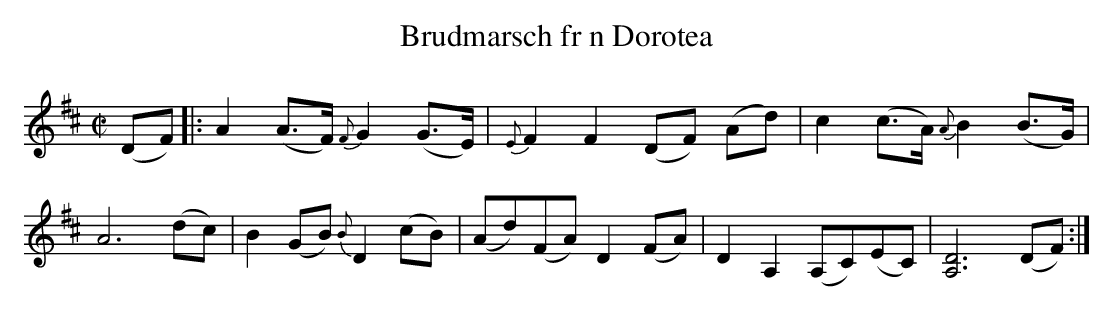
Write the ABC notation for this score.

X:1
T: Brudmarsch fr n Dorotea
M: C|
L: 1/8
K: D
(DF) |: A2(A>F) {F}G2(G>E) | {E}F2F2 (DF) (Ad) | c2(c>A) {A}B2(B>G) | A6 (dc) | B2(GB) {B}D2(cB) | (Ad)(FA) D2(FA) | D2A,2 (A,C)(EC) | [A,D]6 (DF) :|
